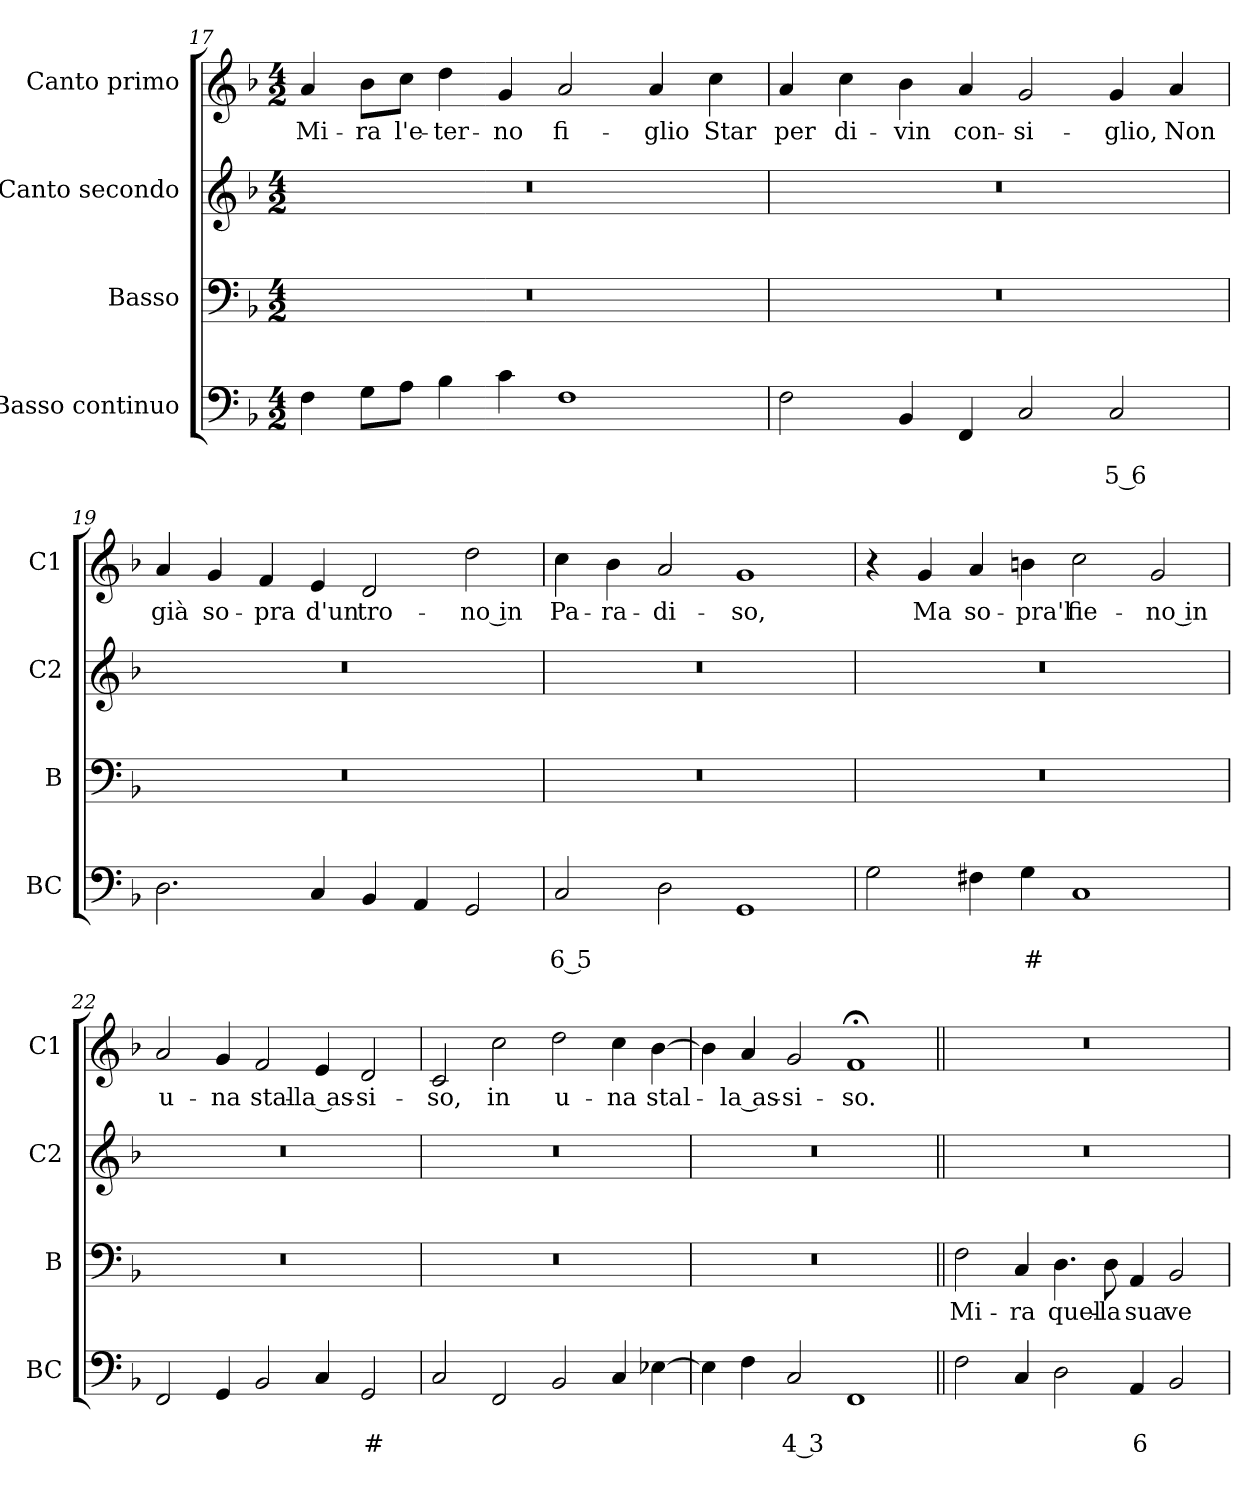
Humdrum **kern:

**kern	**text	**text	**kern	**text	**kern	**kern	**text
*part4	*part4	*part4	*part3	*part3	*part2	*part1	*part1
*staff4	*staff4	*staff4	*staff3	*staff3	*staff2	*staff1	*staff1
*I"Basso continuo	*	*	*I"Basso	*	*I"Canto secondo	*I"Canto primo	*
*I'BC	*	*	*I'B	*	*I'C2	*I'C1	*
!!LO:LB:g=z
*clefF4	*	*	*clefF4	*	*clefG2	*clefG2	*
*k[b-]	*	*	*k[b-]	*	*k[b-]	*k[b-]	*
*F:	*	*	*F:	*	*F:	*F:	*
*M4/2	*	*	*M4/2	*	*M4/2	*M4/2	*
=17	=17	=17	=17	=17	=17	=17	=17
!	!	!	!	!	!	!	!LO:LY:b
4F\	.	.	0r	.	0r	4a/	Mi-
!	!	!	!	!	!	!	!LO:LY:b
8G\L	.	.	.	.	.	8b-\L	-ra
!	!	!	!	!	!	!	!LO:LY:b
8A\J	.	.	.	.	.	8cc\J	l'e-
!	!	!	!	!	!	!	!LO:LY:b
4B-\	.	.	.	.	.	4dd\	-ter-
!	!	!	!	!	!	!	!LO:LY:b
4c\	.	.	.	.	.	4g/	-no
!	!	!	!	!	!	!	!LO:LY:b
1F	.	.	.	.	.	2a/	fi-
!	!	!	!	!	!	!	!LO:LY:b
.	.	.	.	.	.	4a/	-glio
!	!	!	!	!	!	!	!LO:LY:b
.	.	.	.	.	.	4cc\	Star
=18	=18	=18	=18	=18	=18	=18	=18
!	!	!	!	!	!	!	!LO:LY:b
2F\	.	.	0r	.	0r	4a/	per
!	!	!	!	!	!	!	!LO:LY:b
.	.	.	.	.	.	4cc\	di-
!	!	!	!	!	!	!	!LO:LY:b
4BB-/	.	.	.	.	.	4b-\	-vin
!	!	!	!	!	!	!	!LO:LY:b
4FF/	.	.	.	.	.	4a/	con-
!	!	!	!	!	!	!	!LO:LY:b
2C/	.	.	.	.	.	2g/	-si-
!	!	!LO:LY:b	!	!	!	!	!LO:LY:b
2C/	.	5 6	.	.	.	4g/	-glio,
!	!	!	!	!	!	!	!LO:LY:b
.	.	.	.	.	.	4a/	Non
=19	=19	=19	=19	=19	=19	=19	=19
!	!	!	!	!	!	!	!LO:LY:b
2.D\	.	.	0r	.	0r	4a/	già
!	!	!	!	!	!	!	!LO:LY:b
.	.	.	.	.	.	4g/	so-
!	!	!	!	!	!	!	!LO:LY:b
.	.	.	.	.	.	4f/	-pra
!	!	!	!	!	!	!	!LO:LY:b
4C/	.	.	.	.	.	4e/	d'un
!	!	!	!	!	!	!	!LO:LY:b
4BB-/	.	.	.	.	.	2d/	tro-
4AA/	.	.	.	.	.	.	.
!	!	!	!	!	!	!	!LO:LY:b
2GG/	.	.	.	.	.	2dd\	-no in
=20	=20	=20	=20	=20	=20	=20	=20
!	!	!LO:LY:b	!	!	!	!	!LO:LY:b
2C/	.	6 5	0r	.	0r	4cc\	Pa-
!	!	!	!	!	!	!	!LO:LY:b
.	.	.	.	.	.	4b-\	-ra-
!	!	!	!	!	!	!	!LO:LY:b
2D\	.	.	.	.	.	2a/	-di-
!	!	!	!	!	!	!	!LO:LY:b
1GG	.	.	.	.	.	1g	-so,
!!LO:LB:g=z
=21	=21	=21	=21	=21	=21	=21	=21
2G\	.	.	0r	.	0r	4r	.
!	!	!	!	!	!	!	!LO:LY:b
.	.	.	.	.	.	4g/	Ma
!	!	!	!	!	!	!	!LO:LY:b
4F#X\	.	.	.	.	.	4a/	so-
!	!	!LO:LY:b	!	!	!	!	!LO:LY:b
4G\	.	#	.	.	.	4bn\	-pra'l
!	!	!	!	!	!	!	!LO:LY:b
1C	.	.	.	.	.	2cc\	fie-
!	!	!	!	!	!	!	!LO:LY:b
.	.	.	.	.	.	2g/	-no in
=22	=22	=22	=22	=22	=22	=22	=22
!	!	!	!	!	!	!	!LO:LY:b
2FF/	.	.	0r	.	0r	2a/	u-
!	!	!	!	!	!	!	!LO:LY:b
4GG/	.	.	.	.	.	4g/	-na
!	!	!	!	!	!	!	!LO:LY:b
2BB-/	.	.	.	.	.	2f/	stal-
!	!	!	!	!	!	!	!LO:LY:b
4C/	.	.	.	.	.	4e/	-la as-
!	!	!LO:LY:b	!	!	!	!	!LO:LY:b
2GG/	.	#	.	.	.	2d/	-si-
=23	=23	=23	=23	=23	=23	=23	=23
!	!	!	!	!	!	!	!LO:LY:b
2C/	.	.	0r	.	0r	2c/	-so,
!	!	!	!	!	!	!	!LO:LY:b
2FF/	.	.	.	.	.	2cc\	in
!	!	!	!	!	!	!	!LO:LY:b
2BB-/	.	.	.	.	.	2dd\	u-
!	!	!	!	!	!	!	!LO:LY:b
4C/	.	.	.	.	.	4cc\	-na
!	!	!	!	!	!	!	!LO:LY:b
[4E-X\	.	.	.	.	.	[4b-\	stal-
=24	=24	=24	=24	=24	=24	=24	=24
4E-\]	.	.	0r	.	0r	4b-\]	.
!	!	!	!	!	!	!	!LO:LY:b
4F\	.	.	.	.	.	4a/	-la as-
!	!	!LO:LY:b	!	!	!	!	!LO:LY:b
2C/	.	4 3	.	.	.	2g/	-si-
!	!	!	!	!	!	!	!LO:LY:b
1FF	.	.	.	.	.	1f;<	-so.
!!LO:LB:g=z
=25||	=25||	=25||	=25||	=25||	=25||	=25||	=25||
!	!	!	!	!LO:LY:b	!	!	!
2F\	.	.	2F\	Mi-	0r	0r	.
!	!	!	!	!LO:LY:b	!	!	!
4C/	.	.	4C/	-ra	.	.	.
!	!	!	!	!LO:LY:b	!	!	!
2D\	.	.	4.D\	quel-	.	.	.
!	!	!	!	!LO:LY:b	!	!	!
.	.	.	8D\	-la	.	.	.
!	!	!LO:LY:b	!	!LO:LY:b	!	!	!
4AA/	.	6	4AA/	sua	.	.	.
!	!	!	!	!LO:LY:b	!	!	!
2BB-/	.	.	2BB-/	ve-	.	.	.
=	=	=	=	=	=	=	=
*-	*-	*-	*-	*-	*-	*-	*-
